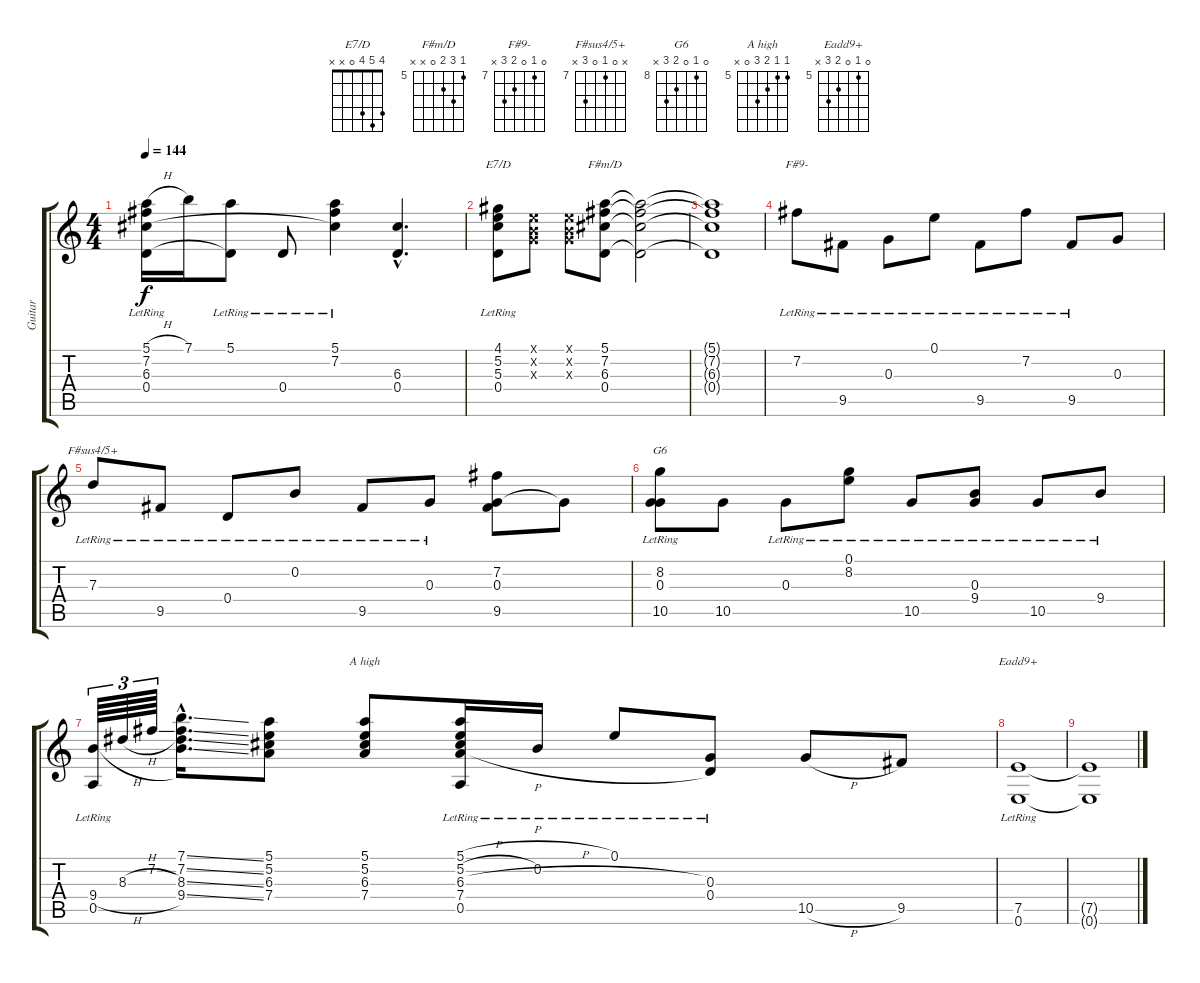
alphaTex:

\track ("Guitar" "Guitar") {instrument acousticguitarsteel}
\staff {score tabs}
\tuning (E4 B3 G3 D3 A2 E2) {hide}
\chord ("E7/D" 4 5 4 0 x x)
\chord ("F#m/D" 5 7 6 0 x x) {firstfret 5}
\chord ("F#9-" 0 7 0 8 9 x) {firstfret 7}
\chord ("F#sus4/5+" x 0 7 0 9 x) {firstfret 7}
\chord ("G6" 0 8 0 9 10 x) {firstfret 8}
\chord ("A high" 5 5 6 7 0 x) {firstfret 5}
\chord ("Eadd9+" 0 5 0 6 7 x) {firstfret 5}
\ts (4 4)
\tempo 144
\clef g2
\ks c
(5.1{h} 7.2{lr} 6.3{t} 0.4{t}).16{dy f} 7.1.16 (5.1{lr} 0.4{t}).8 0.4{lr}.8 (5.1{lr} 7.2{lr} 6.3{t}).4 (6.3{hac} 0.4{hac}).4{d} |
(4.1 5.2 5.3 0.4{lr}).8{ch "E7/D"} (0.1{x} 0.2{x} 0.3{x}).8 (0.1{x} 0.2{x} 0.3{x}).8 (5.1 7.2 6.3 0.4).8{ch "F#m/D"} (5.1{t} 7.2{t} 6.3{t} 0.4{t}).2 |
(5.1{t} 7.2{t} 6.3{t} 0.4{t}).1 |
7.2{lr}.8{ch "F#9-"} 9.5{lr}.8 0.3{lr}.8 0.1{lr}.8 9.5{lr}.8 7.2{lr}.8 9.5{lr}.8 0.3.8 |
7.3{lr}.8{ch "F#sus4/5+"} 9.5{lr}.8 0.4{lr}.8 0.2{lr}.8 9.5{lr}.8 0.3{lr}.8 (7.2 0.3 9.5).8 0.3{t}.8 |
(8.2{lr} 0.3{lr} 10.5).8{ch "G6"} 10.5.8 0.3{lr}.8 (0.1{lr} 8.2{lr}).8 10.5{lr}.8 (0.3{lr} 9.4{lr}).8 10.5{lr}.8 9.4{lr}.8 |
(9.4{h} 0.5{lr}).64{tu (3 2)} 8.3{h}.64{tu (3 2)} 7.2{ss}.64{tu (3 2)} (7.1{ss hac} 7.2{ss hac} 8.3{ss hac} 9.4{ss hac}).16{d} (5.1 5.2 6.3 7.4).8 (5.1 5.2 6.3 7.4).8{ch "A high"} (5.1{h} 5.2{h} 6.3{h} 7.4{h} 0.5{lr}).16 0.2{lr}.16 0.1{lr}.8 (0.3{lr} 0.4{lr}).8 10.5{h}.8 9.5.8 |
(7.5{lr} 0.6{lr}).1{ch "Eadd9+"} |
(7.5{t} 0.6{t}).1
